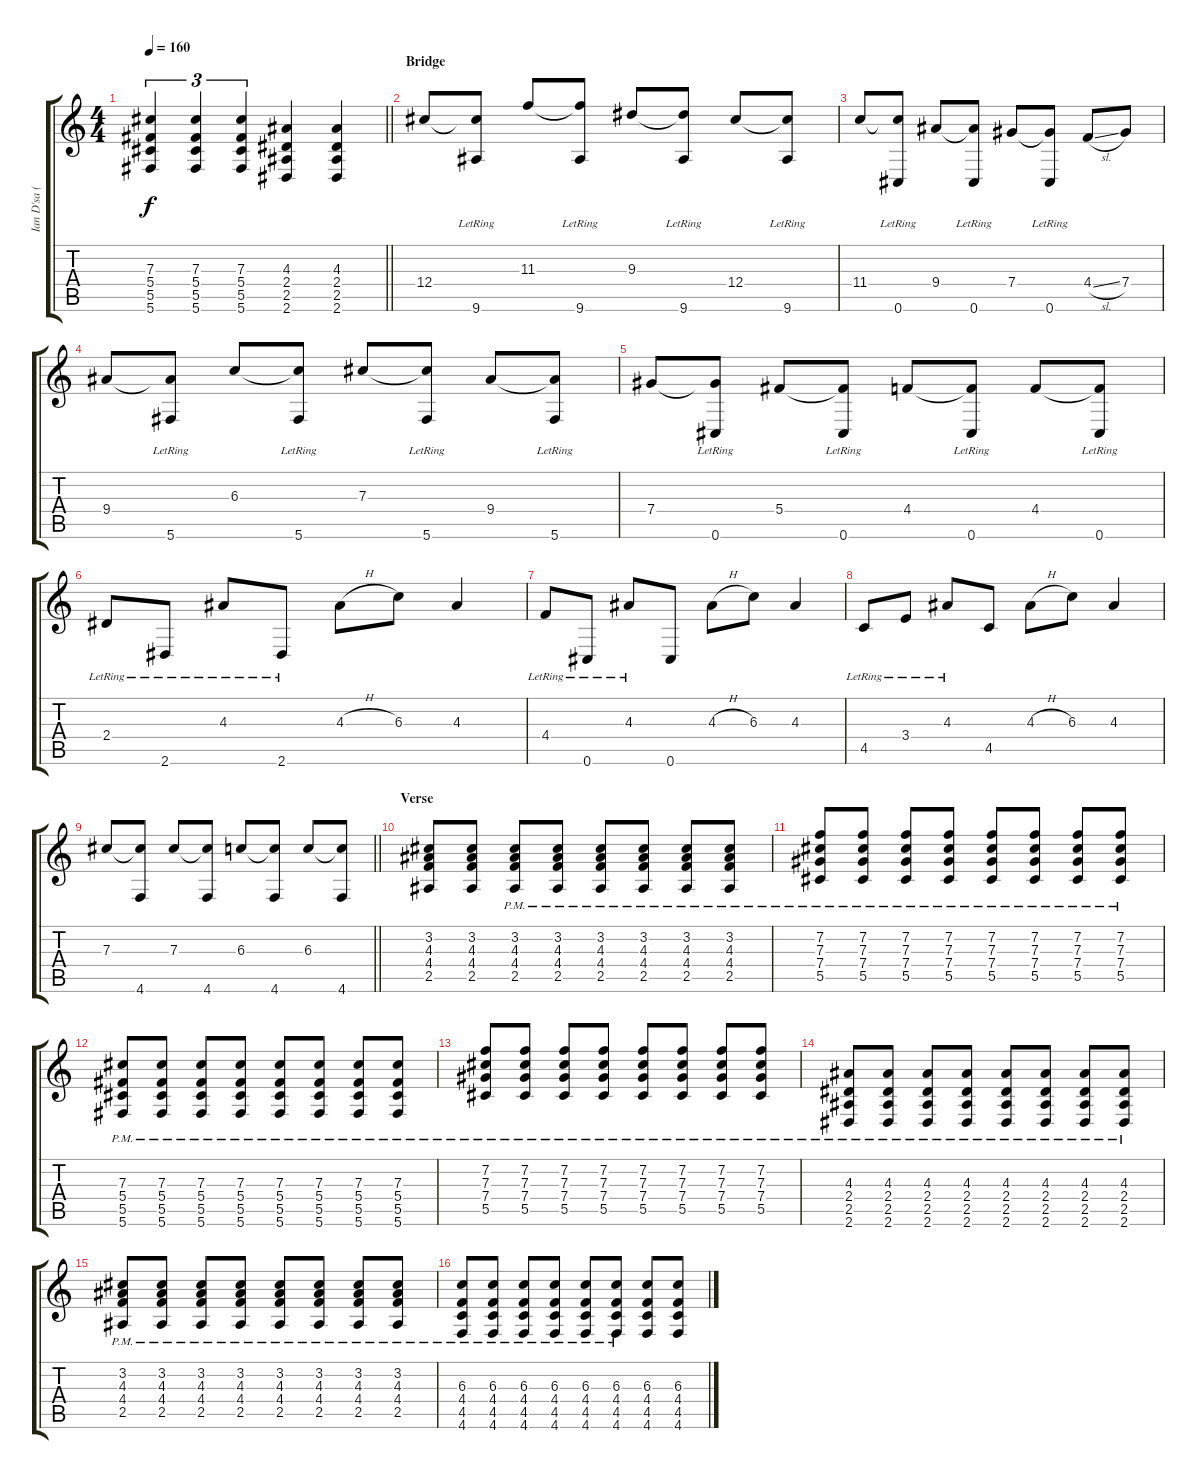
\track ("Ian D'sa (Lead Guitar)" "Ian D'sa (") {instrument overdrivenguitar}
\staff {score tabs}
\tuning (Eb4 Bb3 Gb3 Db3 Ab2 Db2) {hide}
\ts (4 4)
\tempo 160
\clef g2
\barLineRight lightlight
\ks c
(7.3 5.4 5.5 5.6).4{tu (3 2) dy f} (7.3 5.4 5.5 5.6).4{tu (3 2)} (7.3 5.4 5.5 5.6).4{tu (3 2)} (4.3 2.4 2.5 2.6).4 (4.3 2.4 2.5 2.6).4 |
\section ("" "Bridge")
12.4.8 (12.4{t} 9.6{lr}).8 11.3.8 (11.3{t} 9.6{lr}).8 9.3.8 (9.3{t} 9.6{lr}).8 12.4.8 (12.4{t} 9.6{lr}).8 |
11.4.8 (11.4{t} 0.6{lr}).8 9.4.8 (9.4{t} 0.6{lr}).8 7.4.8 (7.4{t} 0.6{lr}).8 4.4{sl}.8 7.4.8 |
9.4.8 (9.4{t} 5.6{lr}).8 6.3.8 (6.3{t} 5.6{lr}).8 7.3.8 (7.3{t} 5.6{lr}).8 9.4.8 (9.4{t} 5.6{lr}).8 |
7.4.8 (7.4{t} 0.6{lr}).8 5.4.8 (5.4{t} 0.6{lr}).8 4.4.8 (4.4{t} 0.6{lr}).8 4.4.8 (4.4{t} 0.6{lr}).8 |
2.4{lr}.8 2.6{lr}.8 4.3{lr}.8 2.6{lr}.8 4.3{h}.8 6.3.8 4.3.4 |
4.4{lr}.8 0.6{lr}.8 4.3{lr}.8 0.6.8 4.3{h}.8 6.3.8 4.3.4 |
4.5{lr}.8 3.4{lr}.8 4.3{lr}.8 4.5.8 4.3{h}.8 6.3.8 4.3.4 |
\barLineRight lightlight
7.3.8 (7.3{t} 4.6).8 7.3.8 (7.3{t} 4.6).8 6.3.8 (6.3{t} 4.6).8 6.3.8 (6.3{t} 4.6).8 |
\section ("" "Verse")
(3.2 4.3 4.4 2.5).8 (3.2 4.3 4.4 2.5).8 (3.2{pm} 4.3{pm} 4.4{pm} 2.5{pm}).8 (3.2{pm} 4.3{pm} 4.4{pm} 2.5{pm}).8 (3.2{pm} 4.3{pm} 4.4{pm} 2.5{pm}).8 (3.2{pm} 4.3{pm} 4.4{pm} 2.5{pm}).8 (3.2{pm} 4.3{pm} 4.4{pm} 2.5{pm}).8 (3.2{pm} 4.3{pm} 4.4{pm} 2.5{pm}).8 |
(7.2{pm} 7.3{pm} 7.4{pm} 5.5{pm}).8 (7.2{pm} 7.3{pm} 7.4{pm} 5.5{pm}).8 (7.2{pm} 7.3{pm} 7.4{pm} 5.5{pm}).8 (7.2{pm} 7.3{pm} 7.4{pm} 5.5{pm}).8 (7.2{pm} 7.3{pm} 7.4{pm} 5.5{pm}).8 (7.2{pm} 7.3{pm} 7.4{pm} 5.5{pm}).8 (7.2{pm} 7.3{pm} 7.4{pm} 5.5{pm}).8 (7.2{pm} 7.3{pm} 7.4{pm} 5.5{pm}).8 |
(7.3{pm} 5.4{pm} 5.5{pm} 5.6{pm}).8 (7.3{pm} 5.4{pm} 5.5{pm} 5.6{pm}).8 (7.3{pm} 5.4{pm} 5.5{pm} 5.6{pm}).8 (7.3{pm} 5.4{pm} 5.5{pm} 5.6{pm}).8 (7.3{pm} 5.4{pm} 5.5{pm} 5.6{pm}).8 (7.3{pm} 5.4{pm} 5.5{pm} 5.6{pm}).8 (7.3{pm} 5.4{pm} 5.5{pm} 5.6{pm}).8 (7.3{pm} 5.4{pm} 5.5{pm} 5.6{pm}).8 |
(7.2{pm} 7.3{pm} 7.4{pm} 5.5{pm}).8 (7.2{pm} 7.3{pm} 7.4{pm} 5.5{pm}).8 (7.2{pm} 7.3{pm} 7.4{pm} 5.5{pm}).8 (7.2{pm} 7.3{pm} 7.4{pm} 5.5{pm}).8 (7.2{pm} 7.3{pm} 7.4{pm} 5.5{pm}).8 (7.2{pm} 7.3{pm} 7.4{pm} 5.5{pm}).8 (7.2{pm} 7.3{pm} 7.4{pm} 5.5{pm}).8 (7.2{pm} 7.3{pm} 7.4{pm} 5.5{pm}).8 |
(4.3{pm} 2.4{pm} 2.5{pm} 2.6{pm}).8 (4.3{pm} 2.4{pm} 2.5{pm} 2.6{pm}).8 (4.3{pm} 2.4{pm} 2.5{pm} 2.6{pm}).8 (4.3{pm} 2.4{pm} 2.5{pm} 2.6{pm}).8 (4.3{pm} 2.4{pm} 2.5{pm} 2.6{pm}).8 (4.3{pm} 2.4{pm} 2.5{pm} 2.6{pm}).8 (4.3{pm} 2.4{pm} 2.5{pm} 2.6{pm}).8 (4.3{pm} 2.4{pm} 2.5{pm} 2.6{pm}).8 |
(3.2{pm} 4.3{pm} 4.4{pm} 2.5{pm}).8 (3.2{pm} 4.3{pm} 4.4{pm} 2.5{pm}).8 (3.2{pm} 4.3{pm} 4.4{pm} 2.5{pm}).8 (3.2{pm} 4.3{pm} 4.4{pm} 2.5{pm}).8 (3.2{pm} 4.3{pm} 4.4{pm} 2.5{pm}).8 (3.2{pm} 4.3{pm} 4.4{pm} 2.5{pm}).8 (3.2{pm} 4.3{pm} 4.4{pm} 2.5{pm}).8 (3.2{pm} 4.3{pm} 4.4{pm} 2.5{pm}).8 |
(6.3{pm} 4.4{pm} 4.5{pm} 4.6{pm}).8 (6.3{pm} 4.4{pm} 4.5{pm} 4.6{pm}).8 (6.3{pm} 4.4{pm} 4.5{pm} 4.6{pm}).8 (6.3{pm} 4.4{pm} 4.5{pm} 4.6{pm}).8 (6.3{pm} 4.4{pm} 4.5{pm} 4.6{pm}).8 (6.3{pm} 4.4{pm} 4.5{pm} 4.6{pm}).8 (6.3 4.4 4.5 4.6).8 (6.3 4.4 4.5 4.6).8
